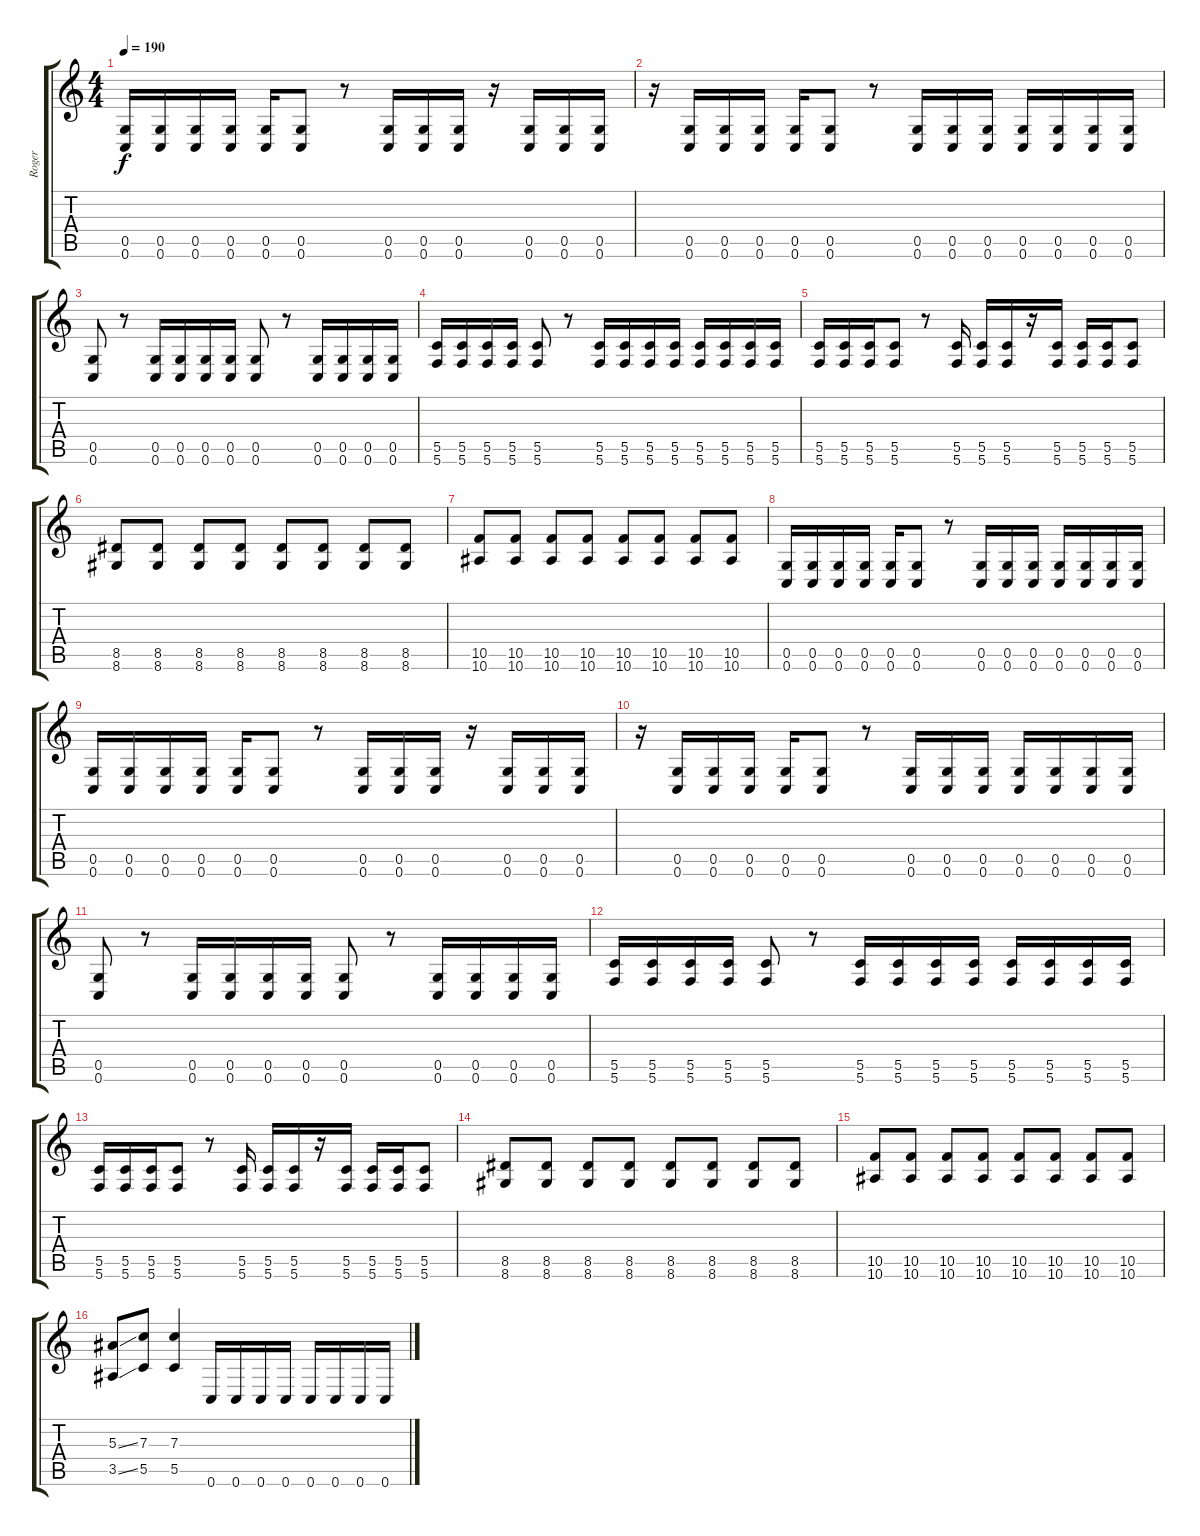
\track ("Roger" "Roger") {instrument distortionguitar}
\staff {score tabs}
\tuning (D4 A3 F3 C3 G2 C2) {hide}
\ts (4 4)
\tempo 190
\clef g2
\ks c
(0.5 0.6).16{dy f} (0.5 0.6).16 (0.5 0.6).16 (0.5 0.6).16 (0.5 0.6).16 (0.5 0.6).8 r.8 (0.5 0.6).16 (0.5 0.6).16 (0.5 0.6).16 r.16 (0.5 0.6).16 (0.5 0.6).16 (0.5 0.6).16 |
r.16 (0.5 0.6).16 (0.5 0.6).16 (0.5 0.6).16 (0.5 0.6).16 (0.5 0.6).8 r.8 (0.5 0.6).16 (0.5 0.6).16 (0.5 0.6).16 (0.5 0.6).16 (0.5 0.6).16 (0.5 0.6).16 (0.5 0.6).16 |
(0.5 0.6).8 r.8 (0.5 0.6).16 (0.5 0.6).16 (0.5 0.6).16 (0.5 0.6).16 (0.5 0.6).8 r.8 (0.5 0.6).16 (0.5 0.6).16 (0.5 0.6).16 (0.5 0.6).16 |
(5.5 5.6).16 (5.5 5.6).16 (5.5 5.6).16 (5.5 5.6).16 (5.5 5.6).8 r.8 (5.5 5.6).16 (5.5 5.6).16 (5.5 5.6).16 (5.5 5.6).16 (5.5 5.6).16 (5.5 5.6).16 (5.5 5.6).16 (5.5 5.6).16 |
(5.5 5.6).16 (5.5 5.6).16 (5.5 5.6).16 (5.5 5.6).8 r.8 (5.5 5.6).16 (5.5 5.6).16 (5.5 5.6).16 r.16 (5.5 5.6).16 (5.5 5.6).16 (5.5 5.6).16 (5.5 5.6).8 |
(8.5 8.6).8 (8.5 8.6).8 (8.5 8.6).8 (8.5 8.6).8 (8.5 8.6).8 (8.5 8.6).8 (8.5 8.6).8 (8.5 8.6).8 |
(10.5 10.6).8 (10.5 10.6).8 (10.5 10.6).8 (10.5 10.6).8 (10.5 10.6).8 (10.5 10.6).8 (10.5 10.6).8 (10.5 10.6).8 |
(0.5 0.6).16 (0.5 0.6).16 (0.5 0.6).16 (0.5 0.6).16 (0.5 0.6).16 (0.5 0.6).8 r.8 (0.5 0.6).16 (0.5 0.6).16 (0.5 0.6).16 (0.5 0.6).16 (0.5 0.6).16 (0.5 0.6).16 (0.5 0.6).16 |
(0.5 0.6).16 (0.5 0.6).16 (0.5 0.6).16 (0.5 0.6).16 (0.5 0.6).16 (0.5 0.6).8 r.8 (0.5 0.6).16 (0.5 0.6).16 (0.5 0.6).16 r.16 (0.5 0.6).16 (0.5 0.6).16 (0.5 0.6).16 |
r.16 (0.5 0.6).16 (0.5 0.6).16 (0.5 0.6).16 (0.5 0.6).16 (0.5 0.6).8 r.8 (0.5 0.6).16 (0.5 0.6).16 (0.5 0.6).16 (0.5 0.6).16 (0.5 0.6).16 (0.5 0.6).16 (0.5 0.6).16 |
(0.5 0.6).8 r.8 (0.5 0.6).16 (0.5 0.6).16 (0.5 0.6).16 (0.5 0.6).16 (0.5 0.6).8 r.8 (0.5 0.6).16 (0.5 0.6).16 (0.5 0.6).16 (0.5 0.6).16 |
(5.5 5.6).16 (5.5 5.6).16 (5.5 5.6).16 (5.5 5.6).16 (5.5 5.6).8 r.8 (5.5 5.6).16 (5.5 5.6).16 (5.5 5.6).16 (5.5 5.6).16 (5.5 5.6).16 (5.5 5.6).16 (5.5 5.6).16 (5.5 5.6).16 |
(5.5 5.6).16 (5.5 5.6).16 (5.5 5.6).16 (5.5 5.6).8 r.8 (5.5 5.6).16 (5.5 5.6).16 (5.5 5.6).16 r.16 (5.5 5.6).16 (5.5 5.6).16 (5.5 5.6).16 (5.5 5.6).8 |
(8.5 8.6).8 (8.5 8.6).8 (8.5 8.6).8 (8.5 8.6).8 (8.5 8.6).8 (8.5 8.6).8 (8.5 8.6).8 (8.5 8.6).8 |
(10.5 10.6).8 (10.5 10.6).8 (10.5 10.6).8 (10.5 10.6).8 (10.5 10.6).8 (10.5 10.6).8 (10.5 10.6).8 (10.5 10.6).8 |
(5.3{ss} 3.5{ss}).8 (7.3 5.5).8 (7.3 5.5).4 0.6.16 0.6.16 0.6.16 0.6.16 0.6.16 0.6.16 0.6.16 0.6.16
